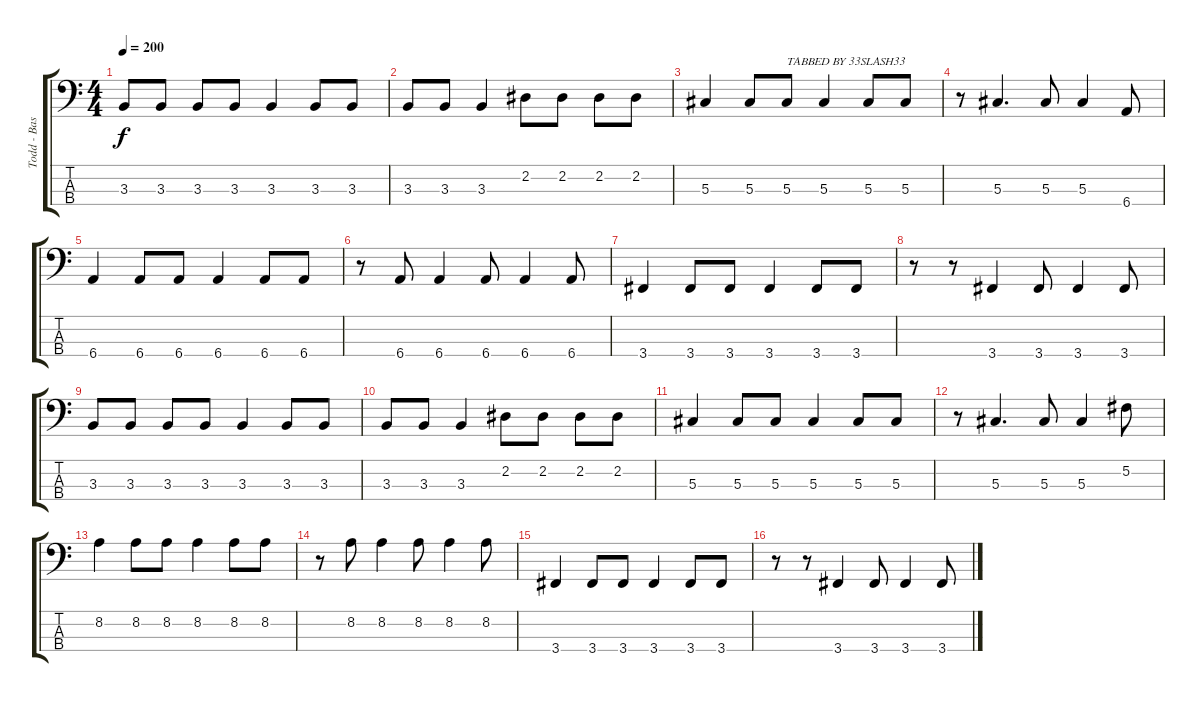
\track ("Todd - Bass" "Todd - Bas") {instrument electricbasspick}
\staff {score tabs}
\tuning (Gb2 Db2 Ab1 Eb1) {hide}
\ts (4 4)
\tempo 200
\clef f4
\ks c
3.3.8{dy f} 3.3.8 3.3.8 3.3.8 3.3.4 3.3.8 3.3.8 |
3.3.8 3.3.8 3.3.4 2.2.8 2.2.8 2.2.8 2.2.8 |
5.3.4 5.3.8 5.3.8{txt "TABBED BY 33SLASH33"} 5.3.4 5.3.8 5.3.8 |
r.8 5.3.4{d} 5.3.8 5.3.4 6.4.8 |
6.4.4 6.4.8 6.4.8 6.4.4 6.4.8 6.4.8 |
r.8 6.4.8 6.4.4 6.4.8 6.4.4 6.4.8 |
3.4.4 3.4.8 3.4.8 3.4.4 3.4.8 3.4.8 |
r.8 r.8 3.4.4 3.4.8 3.4.4 3.4.8 |
3.3.8 3.3.8 3.3.8 3.3.8 3.3.4 3.3.8 3.3.8 |
3.3.8 3.3.8 3.3.4 2.2.8 2.2.8 2.2.8 2.2.8 |
5.3.4 5.3.8 5.3.8 5.3.4 5.3.8 5.3.8 |
r.8 5.3.4{d} 5.3.8 5.3.4 5.2.8 |
8.2.4 8.2.8 8.2.8 8.2.4 8.2.8 8.2.8 |
r.8 8.2.8 8.2.4 8.2.8 8.2.4 8.2.8 |
3.4.4 3.4.8 3.4.8 3.4.4 3.4.8 3.4.8 |
r.8 r.8 3.4.4 3.4.8 3.4.4 3.4.8
